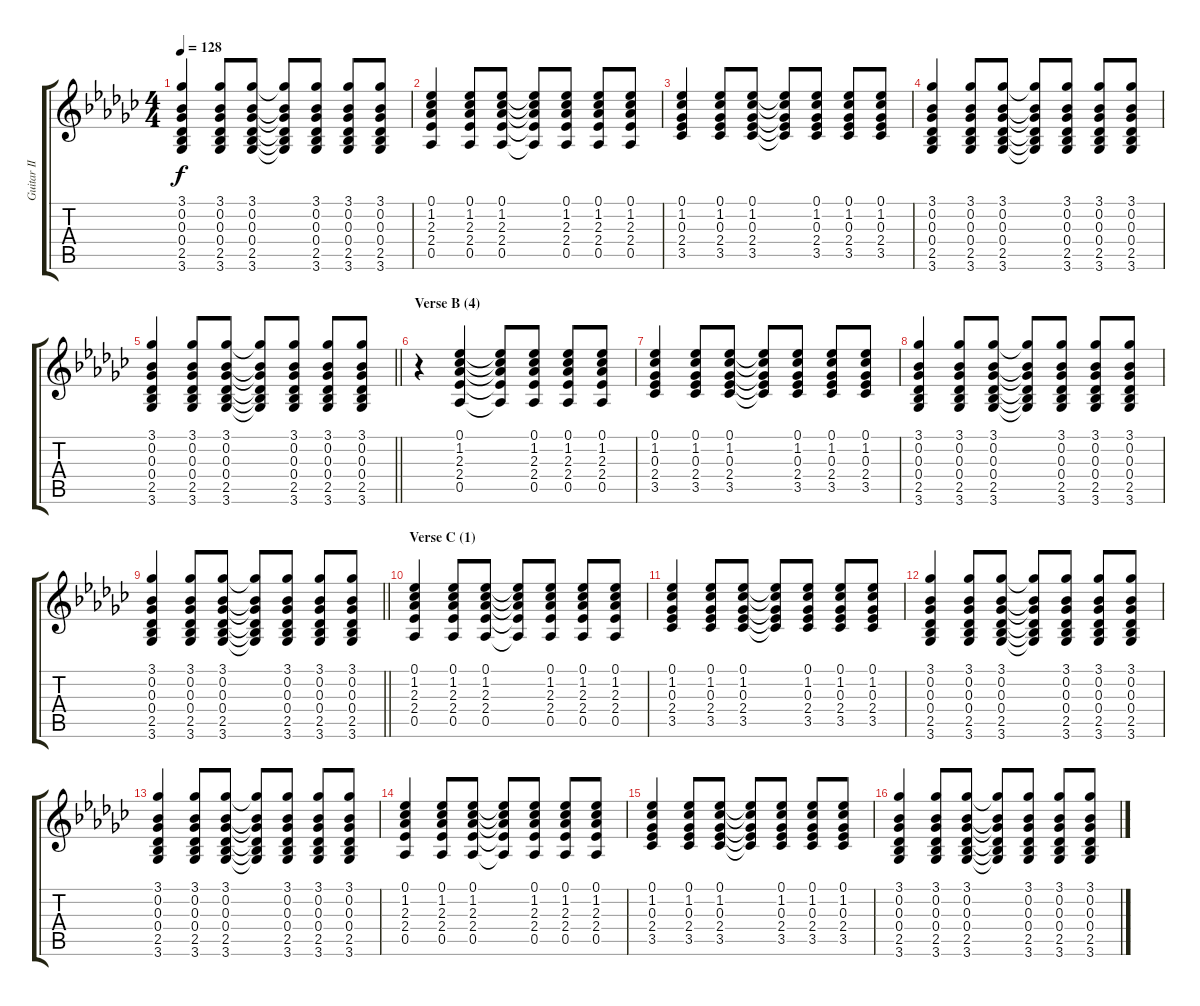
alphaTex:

\track ("Guitar II" "Guitar II") {instrument acousticguitarsteel}
\staff {score tabs}
\tuning (Eb4 Bb3 Gb3 Db3 Ab2 Eb2) {hide}
\ts (4 4)
\tempo 128
\clef g2
\ks gb
(3.1 0.2 0.3 0.4 2.5 3.6).4{dy f} (3.1 0.2 0.3 0.4 2.5 3.6).8 (3.1 0.2 0.3 0.4 2.5 3.6).8 (3.1{t} 0.2{t} 0.3{t} 0.4{t} 2.5{t} 3.6{t}).8 (3.1 0.2 0.3 0.4 2.5 3.6).8 (3.1 0.2 0.3 0.4 2.5 3.6).8 (3.1 0.2 0.3 0.4 2.5 3.6).8 |
(0.1 1.2 2.3 2.4 0.5).4 (0.1 1.2 2.3 2.4 0.5).8 (0.1 1.2 2.3 2.4 0.5).8 (0.1{t} 1.2{t} 2.3{t} 2.4{t} 0.5{t}).8 (0.1 1.2 2.3 2.4 0.5).8 (0.1 1.2 2.3 2.4 0.5).8 (0.1 1.2 2.3 2.4 0.5).8 |
(0.1 1.2 0.3 2.4 3.5).4 (0.1 1.2 0.3 2.4 3.5).8 (0.1 1.2 0.3 2.4 3.5).8 (0.1{t} 1.2{t} 0.3{t} 2.4{t} 3.5{t}).8 (0.1 1.2 0.3 2.4 3.5).8 (0.1 1.2 0.3 2.4 3.5).8 (0.1 1.2 0.3 2.4 3.5).8 |
(3.1 0.2 0.3 0.4 2.5 3.6).4 (3.1 0.2 0.3 0.4 2.5 3.6).8 (3.1 0.2 0.3 0.4 2.5 3.6).8 (3.1{t} 0.2{t} 0.3{t} 0.4{t} 2.5{t} 3.6{t}).8 (3.1 0.2 0.3 0.4 2.5 3.6).8 (3.1 0.2 0.3 0.4 2.5 3.6).8 (3.1 0.2 0.3 0.4 2.5 3.6).8 |
\barLineRight lightlight
(3.1 0.2 0.3 0.4 2.5 3.6).4 (3.1 0.2 0.3 0.4 2.5 3.6).8 (3.1 0.2 0.3 0.4 2.5 3.6).8 (3.1{t} 0.2{t} 0.3{t} 0.4{t} 2.5{t} 3.6{t}).8 (3.1 0.2 0.3 0.4 2.5 3.6).8 (3.1 0.2 0.3 0.4 2.5 3.6).8 (3.1 0.2 0.3 0.4 2.5 3.6).8 |
\section ("" "Verse B (4)")
r.4 (0.1 1.2 2.3 2.4 0.5).4 (0.1{t} 1.2{t} 2.3{t} 2.4{t} 0.5{t}).8 (0.1 1.2 2.3 2.4 0.5).8 (0.1 1.2 2.3 2.4 0.5).8 (0.1 1.2 2.3 2.4 0.5).8 |
(0.1 1.2 0.3 2.4 3.5).4 (0.1 1.2 0.3 2.4 3.5).8 (0.1 1.2 0.3 2.4 3.5).8 (0.1{t} 1.2{t} 0.3{t} 2.4{t} 3.5{t}).8 (0.1 1.2 0.3 2.4 3.5).8 (0.1 1.2 0.3 2.4 3.5).8 (0.1 1.2 0.3 2.4 3.5).8 |
(3.1 0.2 0.3 0.4 2.5 3.6).4 (3.1 0.2 0.3 0.4 2.5 3.6).8 (3.1 0.2 0.3 0.4 2.5 3.6).8 (3.1{t} 0.2{t} 0.3{t} 0.4{t} 2.5{t} 3.6{t}).8 (3.1 0.2 0.3 0.4 2.5 3.6).8 (3.1 0.2 0.3 0.4 2.5 3.6).8 (3.1 0.2 0.3 0.4 2.5 3.6).8 |
\barLineRight lightlight
(3.1 0.2 0.3 0.4 2.5 3.6).4 (3.1 0.2 0.3 0.4 2.5 3.6).8 (3.1 0.2 0.3 0.4 2.5 3.6).8 (3.1{t} 0.2{t} 0.3{t} 0.4{t} 2.5{t} 3.6{t}).8 (3.1 0.2 0.3 0.4 2.5 3.6).8 (3.1 0.2 0.3 0.4 2.5 3.6).8 (3.1 0.2 0.3 0.4 2.5 3.6).8 |
\section ("" "Verse C (1)")
(0.1 1.2 2.3 2.4 0.5).4 (0.1 1.2 2.3 2.4 0.5).8 (0.1 1.2 2.3 2.4 0.5).8 (0.1{t} 1.2{t} 2.3{t} 2.4{t} 0.5{t}).8 (0.1 1.2 2.3 2.4 0.5).8 (0.1 1.2 2.3 2.4 0.5).8 (0.1 1.2 2.3 2.4 0.5).8 |
(0.1 1.2 0.3 2.4 3.5).4 (0.1 1.2 0.3 2.4 3.5).8 (0.1 1.2 0.3 2.4 3.5).8 (0.1{t} 1.2{t} 0.3{t} 2.4{t} 3.5{t}).8 (0.1 1.2 0.3 2.4 3.5).8 (0.1 1.2 0.3 2.4 3.5).8 (0.1 1.2 0.3 2.4 3.5).8 |
(3.1 0.2 0.3 0.4 2.5 3.6).4 (3.1 0.2 0.3 0.4 2.5 3.6).8 (3.1 0.2 0.3 0.4 2.5 3.6).8 (3.1{t} 0.2{t} 0.3{t} 0.4{t} 2.5{t} 3.6{t}).8 (3.1 0.2 0.3 0.4 2.5 3.6).8 (3.1 0.2 0.3 0.4 2.5 3.6).8 (3.1 0.2 0.3 0.4 2.5 3.6).8 |
(3.1 0.2 0.3 0.4 2.5 3.6).4 (3.1 0.2 0.3 0.4 2.5 3.6).8 (3.1 0.2 0.3 0.4 2.5 3.6).8 (3.1{t} 0.2{t} 0.3{t} 0.4{t} 2.5{t} 3.6{t}).8 (3.1 0.2 0.3 0.4 2.5 3.6).8 (3.1 0.2 0.3 0.4 2.5 3.6).8 (3.1 0.2 0.3 0.4 2.5 3.6).8 |
(0.1 1.2 2.3 2.4 0.5).4 (0.1 1.2 2.3 2.4 0.5).8 (0.1 1.2 2.3 2.4 0.5).8 (0.1{t} 1.2{t} 2.3{t} 2.4{t} 0.5{t}).8 (0.1 1.2 2.3 2.4 0.5).8 (0.1 1.2 2.3 2.4 0.5).8 (0.1 1.2 2.3 2.4 0.5).8 |
(0.1 1.2 0.3 2.4 3.5).4 (0.1 1.2 0.3 2.4 3.5).8 (0.1 1.2 0.3 2.4 3.5).8 (0.1{t} 1.2{t} 0.3{t} 2.4{t} 3.5{t}).8 (0.1 1.2 0.3 2.4 3.5).8 (0.1 1.2 0.3 2.4 3.5).8 (0.1 1.2 0.3 2.4 3.5).8 |
(3.1 0.2 0.3 0.4 2.5 3.6).4 (3.1 0.2 0.3 0.4 2.5 3.6).8 (3.1 0.2 0.3 0.4 2.5 3.6).8 (3.1{t} 0.2{t} 0.3{t} 0.4{t} 2.5{t} 3.6{t}).8 (3.1 0.2 0.3 0.4 2.5 3.6).8 (3.1 0.2 0.3 0.4 2.5 3.6).8 (3.1 0.2 0.3 0.4 2.5 3.6).8
